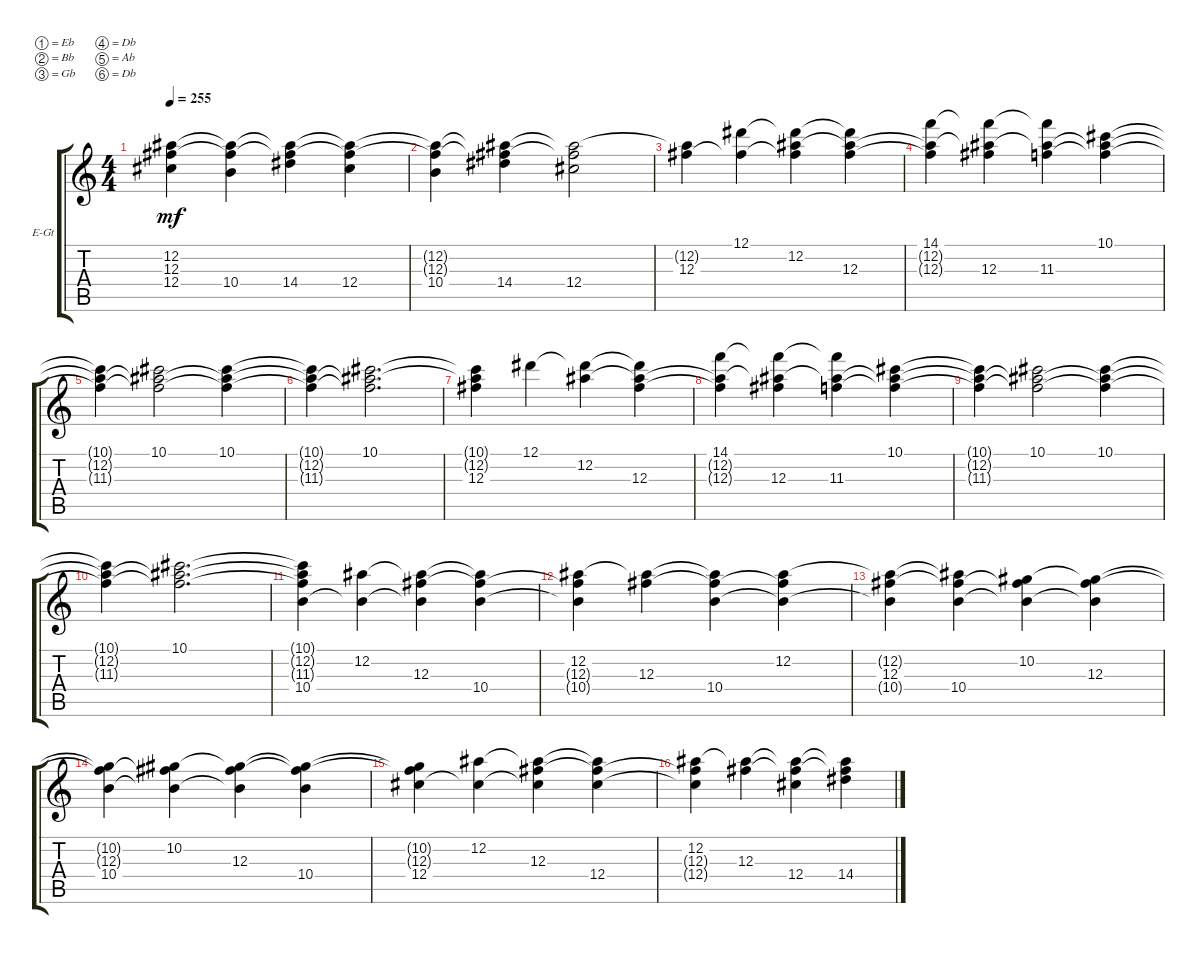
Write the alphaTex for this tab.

\bracketExtendMode groupsimilarinstruments
\firstSystemTrackNameOrientation horizontal
\otherSystemsTrackNameOrientation horizontal
\track ("Guitar One" "E-Gt") {instrument electricguitarclean}
\staff {score tabs}
\tuning (Eb4 Bb3 Gb3 Db3 Ab2 Db2)
\ts (4 4)
\tempo 255
\clef g2
\ks c
(12.3{t} 12.4 12.2{t}).4{dy mf} (12.3{t} 10.4 12.2{t}).4 (12.3{t} 14.4 12.2{t}).4 (12.3{t} 12.4 12.2{t}).4 |
(12.3{t} 10.4 12.2{t}).4 (12.3{t} 14.4 12.2{t}).4 (12.3{t} 12.4 12.2{t}).2 |
(12.3 12.2{t}).4 (12.3{t} 12.1).4 (12.2 12.1{t} 12.3{t}).4 (12.3 12.1{t} 12.2{t}).4 |
(14.1 12.2{t} 12.3{t}).4 (12.3 14.1{t} 12.2{t}).4 (11.3 14.1{t} 12.2{t}).4 (10.1 12.2{t} 11.3{t}).4 |
(10.1{t} 12.2{t} 11.3{t}).4 (10.1 12.2{t} 11.3{t}).2 (10.1 12.2{t} 11.3{t}).4 |
(10.1{t} 12.2{t} 11.3{t}).4 (10.1 12.2{t} 11.3{t}).2{d} |
(10.1{t} 12.2{t} 12.3).4 12.1.4 (12.2 12.1{t}).4 (12.3 12.1{t} 12.2{t}).4 |
(14.1 12.2{t} 12.3{t}).4 (12.3 14.1{t} 12.2{t}).4 (11.3 14.1{t} 12.2{t}).4 (10.1 12.2{t} 11.3{t}).4 |
(10.1{t} 12.2{t} 11.3{t}).4 (10.1 12.2{t} 11.3{t}).2 (10.1 12.2{t} 11.3{t}).4 |
(10.1{t} 12.2{t} 11.3{t}).4 (10.1 12.2{t} 11.3{t}).2{d} |
(10.1{t} 12.2{t} 11.3{t} 10.4).4 (12.2 10.4{t}).4 (12.3 10.4{t} 12.2{t}).4 (12.3{t} 10.4 12.2{t}).4 |
(10.4{t} 12.2 12.3{t}).4 (12.3 12.2{t}).4 (12.3{t} 10.4 12.2{t}).4 (10.4{t} 12.2 12.3{t}).4 |
(12.3 12.2{t} 10.4{t}).4 (12.3{t} 10.4 12.2{t}).4 (10.4{t} 10.2 12.3{t}).4 (12.3 10.2{t} 10.4{t}).4 |
(12.3{t} 10.4 10.2{t}).4 (10.4{t} 10.2 12.3{t}).4 (12.3 10.2{t} 10.4{t}).4 (12.3{t} 10.4 10.2{t}).4 |
(12.3{t} 12.4 10.2{t}).4 (12.4{t} 12.2).4 (12.3 12.2{t} 12.4{t}).4 (12.3{t} 12.4 12.2{t}).4 |
(12.4{t} 12.2 12.3{t}).4 (12.3 12.2{t}).4 (12.3{t} 12.4 12.2{t}).4 (12.3{t} 14.4 12.2{t}).4
